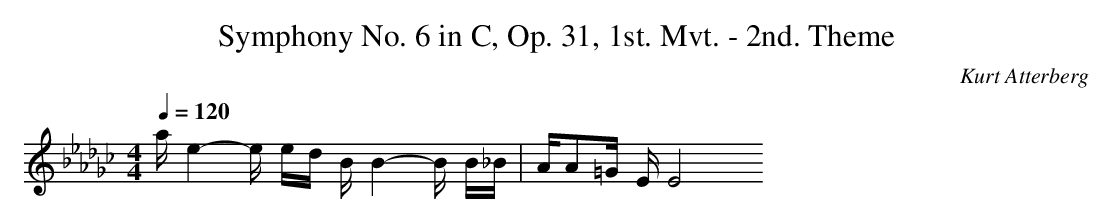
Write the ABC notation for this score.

X:1
T: Symphony No. 6 in C, Op. 31, 1st. Mvt. - 2nd. Theme
C: Kurt Atterberg
M: 4/4
L: 1/16
Q:1/4=120
K:Gb % 6 flats
ae4-e ed BB4-B B_B| \
AA2=G EE8
